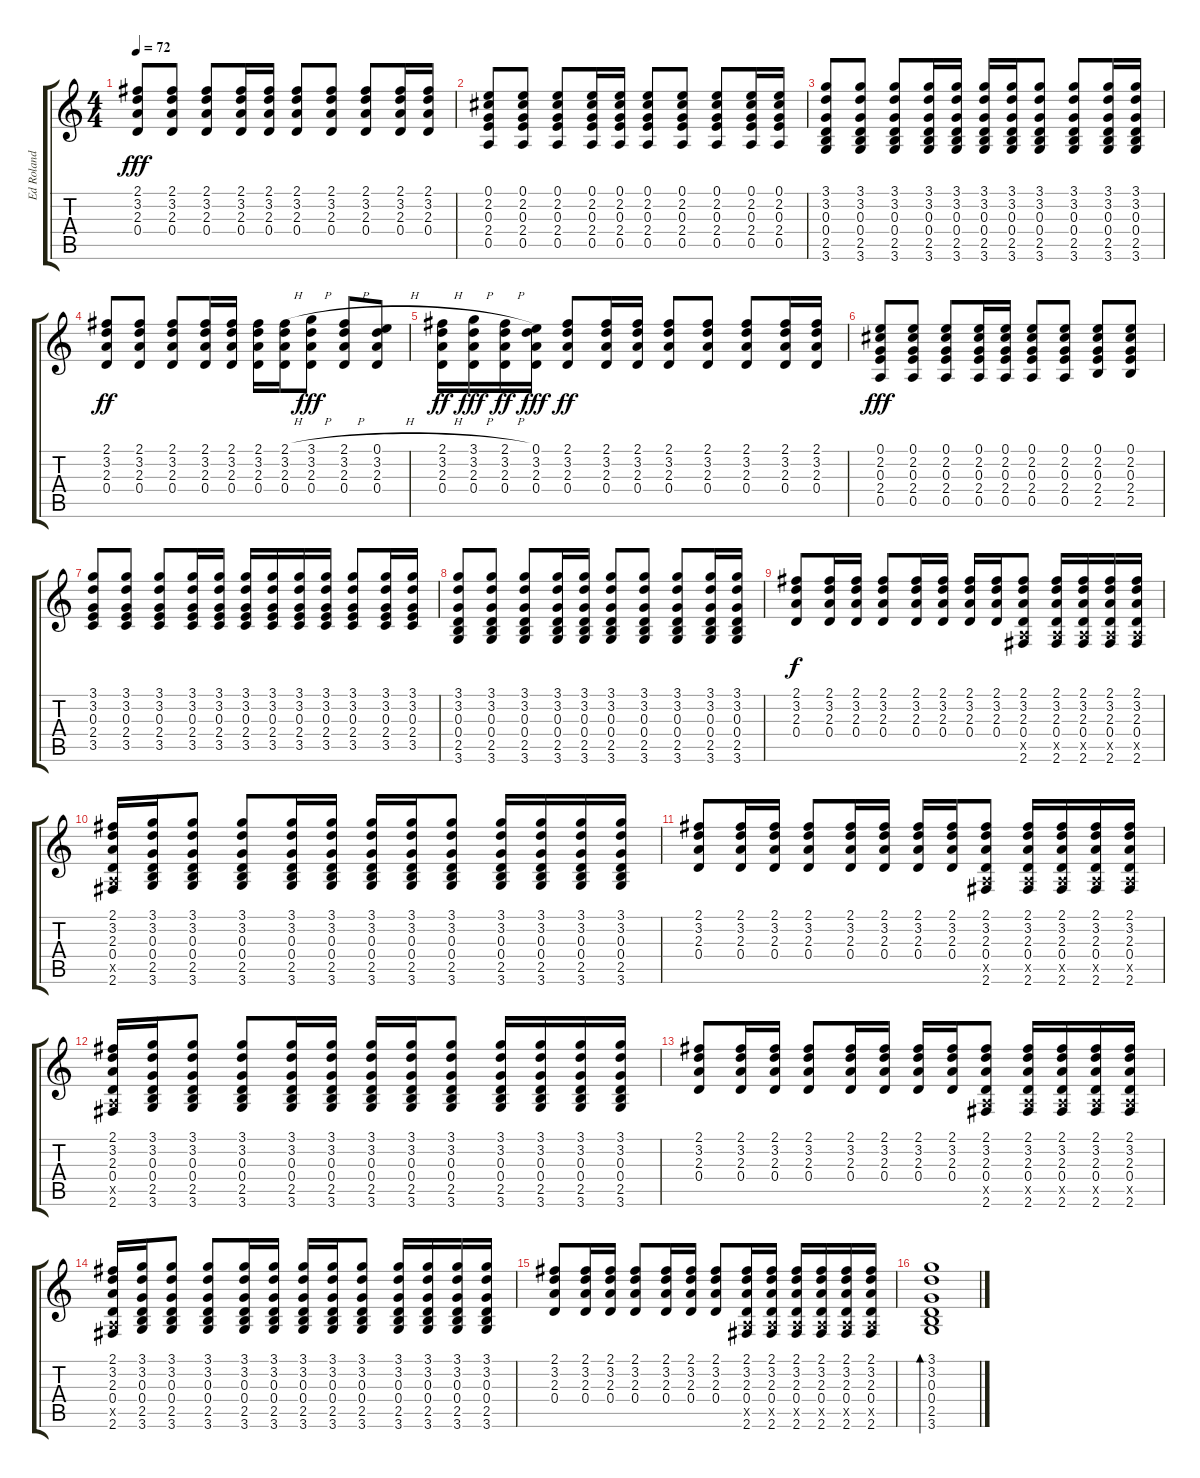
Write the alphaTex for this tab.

\track ("Ed Roland" "Ed Roland") {instrument acousticguitarsteel}
\staff {score tabs}
\tuning (E4 B3 G3 D3 A2 E2) {hide}
\ts (4 4)
\tempo 72
\clef g2
\ks c
(2.1 3.2 2.3 0.4).8{dy fff} (2.1 3.2 2.3 0.4).8 (2.1 3.2 2.3 0.4).8 (2.1 3.2 2.3 0.4).16 (2.1 3.2 2.3 0.4).16 (2.1 3.2 2.3 0.4).8 (2.1 3.2 2.3 0.4).8 (2.1 3.2 2.3 0.4).8 (2.1 3.2 2.3 0.4).16 (2.1 3.2 2.3 0.4).16 |
(0.1 2.2 0.3 2.4 0.5).8 (0.1 2.2 0.3 2.4 0.5).8 (0.1 2.2 0.3 2.4 0.5).8 (0.1 2.2 0.3 2.4 0.5).16 (0.1 2.2 0.3 2.4 0.5).16 (0.1 2.2 0.3 2.4 0.5).8 (0.1 2.2 0.3 2.4 0.5).8 (0.1 2.2 0.3 2.4 0.5).8 (0.1 2.2 0.3 2.4 0.5).16 (0.1 2.2 0.3 2.4 0.5).16 |
(3.1 3.2 0.3 0.4 2.5 3.6).8 (3.1 3.2 0.3 0.4 2.5 3.6).8 (3.1 3.2 0.3 0.4 2.5 3.6).8 (3.1 3.2 0.3 0.4 2.5 3.6).16 (3.1 3.2 0.3 0.4 2.5 3.6).16 (3.1 3.2 0.3 0.4 2.5 3.6).16 (3.1 3.2 0.3 0.4 2.5 3.6).16 (3.1 3.2 0.3 0.4 2.5 3.6).8 (3.1 3.2 0.3 0.4 2.5 3.6).8 (3.1 3.2 0.3 0.4 2.5 3.6).16 (3.1 3.2 0.3 0.4 2.5 3.6).16 |
(2.1 3.2 2.3 0.4).8{dy ff} (2.1 3.2 2.3 0.4).8 (2.1 3.2 2.3 0.4).8 (2.1 3.2 2.3 0.4).16 (2.1 3.2 2.3 0.4).16 (2.1 3.2 2.3 0.4).16 (2.1{h} 3.2 2.3 0.4).16 (3.1{h} 3.2 2.3 0.4).8{dy fff} (2.1{h} 3.2 2.3 0.4).8 (0.1{h} 3.2 2.3 0.4).8 |
(2.1{h} 3.2 2.3 0.4).16{dy ff} (3.1{h} 3.2 2.3 0.4).16{dy fff} (2.1{h} 3.2 2.3 0.4).16{dy ff} (0.1 3.2 2.3 0.4).16{dy fff} (2.1 3.2 2.3 0.4).8{dy ff} (2.1 3.2 2.3 0.4).16 (2.1 3.2 2.3 0.4).16 (2.1 3.2 2.3 0.4).8 (2.1 3.2 2.3 0.4).8 (2.1 3.2 2.3 0.4).8 (2.1 3.2 2.3 0.4).16 (2.1 3.2 2.3 0.4).16 |
(0.1 2.2 0.3 2.4 0.5).8{dy fff} (0.1 2.2 0.3 2.4 0.5).8 (0.1 2.2 0.3 2.4 0.5).8 (0.1 2.2 0.3 2.4 0.5).16 (0.1 2.2 0.3 2.4 0.5).16 (0.1 2.2 0.3 2.4 0.5).8 (0.1 2.2 0.3 2.4 0.5).8 (0.1 2.2 0.3 2.4 2.5).8 (0.1 2.2 0.3 2.4 2.5).8 |
(3.1 3.2 0.3 2.4 3.5).8 (3.1 3.2 0.3 2.4 3.5).8 (3.1 3.2 0.3 2.4 3.5).8 (3.1 3.2 0.3 2.4 3.5).16 (3.1 3.2 0.3 2.4 3.5).16 (3.1 3.2 0.3 2.4 3.5).16 (3.1 3.2 0.3 2.4 3.5).16 (3.1 3.2 0.3 2.4 3.5).16 (3.1 3.2 0.3 2.4 3.5).16 (3.1 3.2 0.3 2.4 3.5).8 (3.1 3.2 0.3 2.4 3.5).16 (3.1 3.2 0.3 2.4 3.5).16 |
(3.1 3.2 0.3 0.4 2.5 3.6).8 (3.1 3.2 0.3 0.4 2.5 3.6).8 (3.1 3.2 0.3 0.4 2.5 3.6).8 (3.1 3.2 0.3 0.4 2.5 3.6).16 (3.1 3.2 0.3 0.4 2.5 3.6).16 (3.1 3.2 0.3 0.4 2.5 3.6).8 (3.1 3.2 0.3 0.4 2.5 3.6).8 (3.1 3.2 0.3 0.4 2.5 3.6).8 (3.1 3.2 0.3 0.4 2.5 3.6).16 (3.1 3.2 0.3 0.4 2.5 3.6).16 |
(2.1 3.2 2.3 0.4).8{dy f} (2.1 3.2 2.3 0.4).16 (2.1 3.2 2.3 0.4).16 (2.1 3.2 2.3 0.4).8 (2.1 3.2 2.3 0.4).16 (2.1 3.2 2.3 0.4).16 (2.1 3.2 2.3 0.4).16 (2.1 3.2 2.3 0.4).16 (2.1 3.2 2.3 0.4 0.5{x} 2.6).8 (2.1 3.2 2.3 0.4 0.5{x} 2.6).16 (2.1 3.2 2.3 0.4 0.5{x} 2.6).16 (2.1 3.2 2.3 0.4 0.5{x} 2.6).16 (2.1 3.2 2.3 0.4 0.5{x} 2.6).16 |
(2.1 3.2 2.3 0.4 0.5{x} 2.6).16 (3.1 3.2 0.3 0.4 2.5 3.6).16 (3.1 3.2 0.3 0.4 2.5 3.6).8 (3.1 3.2 0.3 0.4 2.5 3.6).8 (3.1 3.2 0.3 0.4 2.5 3.6).16 (3.1 3.2 0.3 0.4 2.5 3.6).16 (3.1 3.2 0.3 0.4 2.5 3.6).16 (3.1 3.2 0.3 0.4 2.5 3.6).16 (3.1 3.2 0.3 0.4 2.5 3.6).8 (3.1 3.2 0.3 0.4 2.5 3.6).16 (3.1 3.2 0.3 0.4 2.5 3.6).16 (3.1 3.2 0.3 0.4 2.5 3.6).16 (3.1 3.2 0.3 0.4 2.5 3.6).16 |
(2.1 3.2 2.3 0.4).8 (2.1 3.2 2.3 0.4).16 (2.1 3.2 2.3 0.4).16 (2.1 3.2 2.3 0.4).8 (2.1 3.2 2.3 0.4).16 (2.1 3.2 2.3 0.4).16 (2.1 3.2 2.3 0.4).16 (2.1 3.2 2.3 0.4).16 (2.1 3.2 2.3 0.4 0.5{x} 2.6).8 (2.1 3.2 2.3 0.4 0.5{x} 2.6).16 (2.1 3.2 2.3 0.4 0.5{x} 2.6).16 (2.1 3.2 2.3 0.4 0.5{x} 2.6).16 (2.1 3.2 2.3 0.4 0.5{x} 2.6).16 |
(2.1 3.2 2.3 0.4 0.5{x} 2.6).16 (3.1 3.2 0.3 0.4 2.5 3.6).16 (3.1 3.2 0.3 0.4 2.5 3.6).8 (3.1 3.2 0.3 0.4 2.5 3.6).8 (3.1 3.2 0.3 0.4 2.5 3.6).16 (3.1 3.2 0.3 0.4 2.5 3.6).16 (3.1 3.2 0.3 0.4 2.5 3.6).16 (3.1 3.2 0.3 0.4 2.5 3.6).16 (3.1 3.2 0.3 0.4 2.5 3.6).8 (3.1 3.2 0.3 0.4 2.5 3.6).16 (3.1 3.2 0.3 0.4 2.5 3.6).16 (3.1 3.2 0.3 0.4 2.5 3.6).16 (3.1 3.2 0.3 0.4 2.5 3.6).16 |
(2.1 3.2 2.3 0.4).8 (2.1 3.2 2.3 0.4).16 (2.1 3.2 2.3 0.4).16 (2.1 3.2 2.3 0.4).8 (2.1 3.2 2.3 0.4).16 (2.1 3.2 2.3 0.4).16 (2.1 3.2 2.3 0.4).16 (2.1 3.2 2.3 0.4).16 (2.1 3.2 2.3 0.4 0.5{x} 2.6).8 (2.1 3.2 2.3 0.4 0.5{x} 2.6).16 (2.1 3.2 2.3 0.4 0.5{x} 2.6).16 (2.1 3.2 2.3 0.4 0.5{x} 2.6).16 (2.1 3.2 2.3 0.4 0.5{x} 2.6).16 |
(2.1 3.2 2.3 0.4 0.5{x} 2.6).16 (3.1 3.2 0.3 0.4 2.5 3.6).16 (3.1 3.2 0.3 0.4 2.5 3.6).8 (3.1 3.2 0.3 0.4 2.5 3.6).8 (3.1 3.2 0.3 0.4 2.5 3.6).16 (3.1 3.2 0.3 0.4 2.5 3.6).16 (3.1 3.2 0.3 0.4 2.5 3.6).16 (3.1 3.2 0.3 0.4 2.5 3.6).16 (3.1 3.2 0.3 0.4 2.5 3.6).8 (3.1 3.2 0.3 0.4 2.5 3.6).16 (3.1 3.2 0.3 0.4 2.5 3.6).16 (3.1 3.2 0.3 0.4 2.5 3.6).16 (3.1 3.2 0.3 0.4 2.5 3.6).16 |
(2.1 3.2 2.3 0.4).8 (2.1 3.2 2.3 0.4).16 (2.1 3.2 2.3 0.4).16 (2.1 3.2 2.3 0.4).8 (2.1 3.2 2.3 0.4).16 (2.1 3.2 2.3 0.4).16 (2.1 3.2 2.3 0.4).8 (2.1 3.2 2.3 0.4 0.5{x} 2.6).16 (2.1 3.2 2.3 0.4 0.5{x} 2.6).16 (2.1 3.2 2.3 0.4 0.5{x} 2.6).16 (2.1 3.2 2.3 0.4 0.5{x} 2.6).16 (2.1 3.2 2.3 0.4 0.5{x} 2.6).16 (2.1 3.2 2.3 0.4 0.5{x} 2.6).16 |
(3.1 3.2 0.3 0.4 2.5 3.6).1{bd 120}
